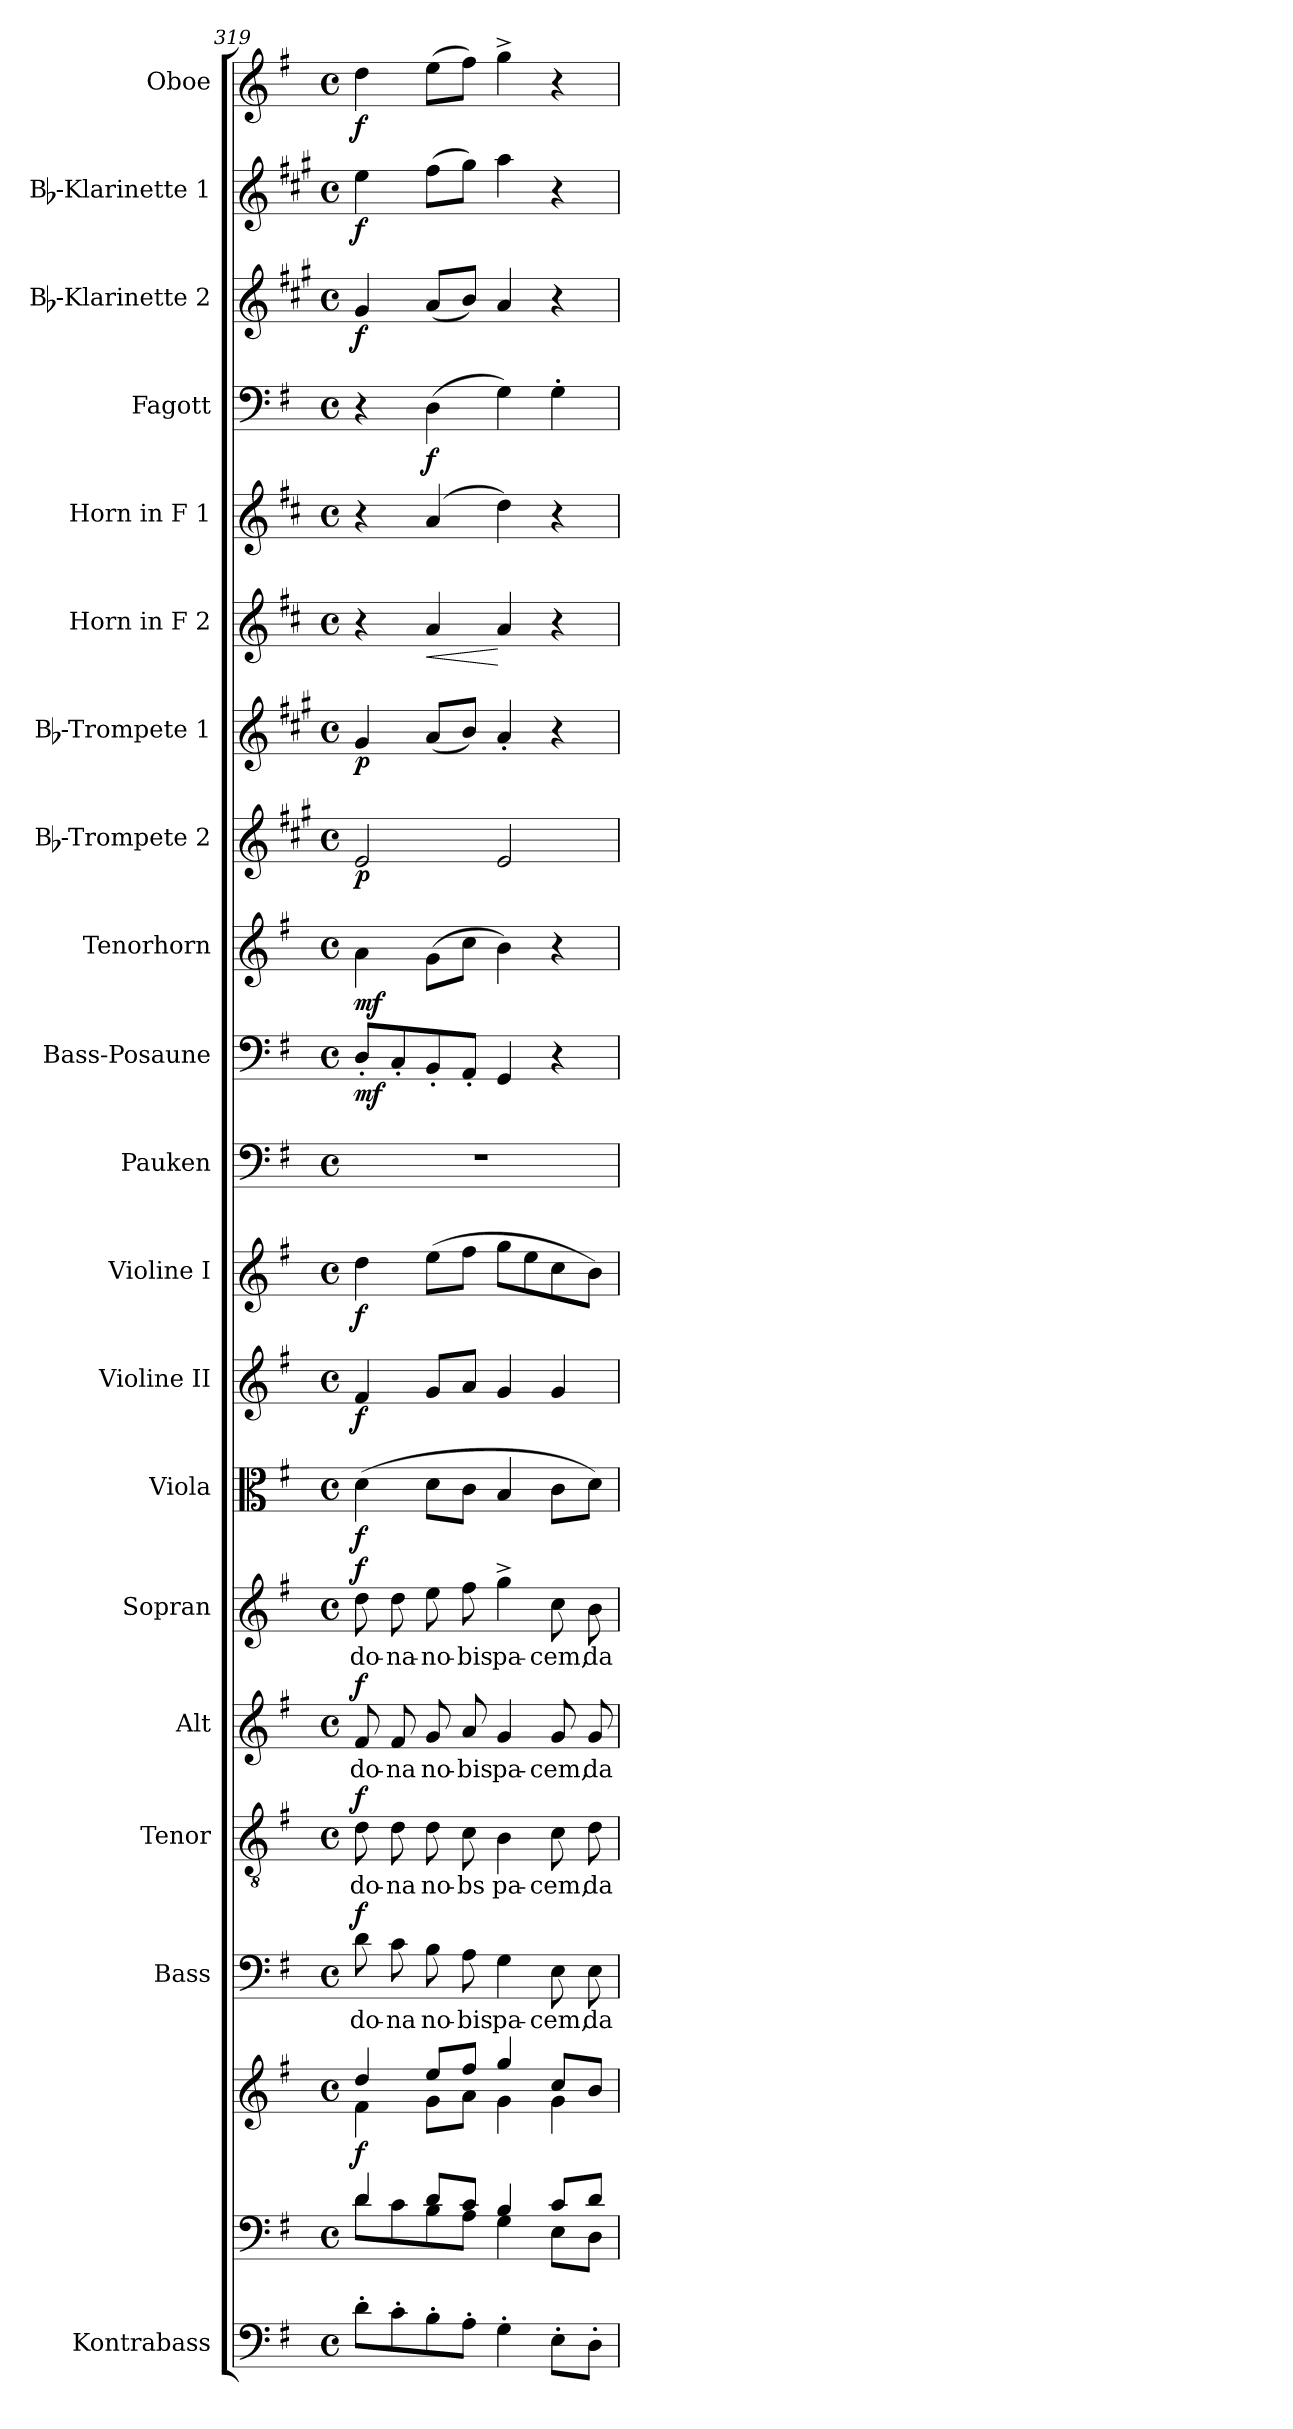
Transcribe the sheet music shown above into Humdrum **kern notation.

**kern	**kern	**kern	**dynam	**kern	**text	**dynam	**kern	**text	**dynam	**kern	**text	**dynam	**kern	**text	**dynam	**kern	**dynam	**kern	**dynam	**kern	**dynam	**kern	**kern	**dynam	**kern	**dynam	**kern	**dynam	**kern	**dynam	**kern	**dynam	**kern	**kern	**dynam	**kern	**dynam	**kern	**dynam	**kern	**dynam
*part20	*part19	*part19	*part19	*part18	*part18	*part18	*part17	*part17	*part17	*part16	*part16	*part16	*part15	*part15	*part15	*part14	*part14	*part13	*part13	*part12	*part12	*part11	*part10	*part10	*part9	*part9	*part8	*part8	*part7	*part7	*part6	*part6	*part5	*part4	*part4	*part3	*part3	*part2	*part2	*part1	*part1
*staff21	*staff20	*staff19	*staff19/20	*staff18	*staff18	*staff18	*staff17	*staff17	*staff17	*staff16	*staff16	*staff16	*staff15	*staff15	*staff15	*staff14	*staff14	*staff13	*staff13	*staff12	*staff12	*staff11	*staff10	*staff10	*staff9	*staff9	*staff8	*staff8	*staff7	*staff7	*staff6	*staff6	*staff5	*staff4	*staff4	*staff3	*staff3	*staff2	*staff2	*staff1	*staff1
*I"Kontrabass	*	*	*	*I"Bass	*	*	*I"Tenor	*	*	*I"Alt	*	*	*I"Sopran	*	*	*I"Viola	*	*I"Violine II	*	*I"Violine I	*	*I"Pauken	*I"Bass-Posaune	*	*I"Tenorhorn	*	*I"Bb-Trompete 2	*	*I"Bb-Trompete 1	*	*I"Horn in F 2	*	*I"Horn in F 1	*I"Fagott	*	*I"Bb-Klarinette 2	*	*I"Bb-Klarinette 1	*	*I"Oboe	*
*I'Kb.	*	*	*	*I'B.	*	*	*I'T.	*	*	*I'A.	*	*	*I'S.	*	*	*I'Vla.	*	*I'Vl. II	*	*I'Vl. I	*	*I'Pk.	*I'B. Pos.	*	*I'T. Hrn.	*	*I'Bb Trp. 2	*	*I'Bb Trp. 1	*	*	*	*	*I'Fg.	*	*I'Bb Kl. 2	*	*I'Bb Kl. 1	*	*I'Ob.	*
*clefF4	*clefF4	*clefG2	*	*clefF4	*	*	*clefGv2	*	*	*clefG2	*	*	*clefG2	*	*	*clefC3	*	*clefG2	*	*clefG2	*	*clefF4	*clefF4	*	*clefG2	*	*clefG2	*	*clefG2	*	*clefG2	*	*clefG2	*clefF4	*	*clefG2	*	*clefG2	*	*clefG2	*
*ITrd7c12	*	*	*	*	*	*	*	*	*	*	*	*	*	*	*	*	*	*	*	*	*	*	*	*	*ITrd8c14	*	*ITrd1c2	*	*ITrd1c2	*	*ITrd4c7	*	*ITrd4c7	*	*	*ITrd1c2	*	*ITrd1c2	*	*	*
*k[f#]	*k[f#]	*k[f#]	*	*k[f#]	*	*	*k[f#]	*	*	*k[f#]	*	*	*k[f#]	*	*	*k[f#]	*	*k[f#]	*	*k[f#]	*	*k[f#]	*k[f#]	*	*k[f#]	*	*k[f#]	*	*k[f#]	*	*k[f#]	*	*k[f#]	*k[f#]	*	*k[f#]	*	*k[f#]	*	*k[f#]	*
*G:	*G:	*G:	*	*G:	*	*	*G:	*	*	*G:	*	*	*G:	*	*	*G:	*	*G:	*	*G:	*	*G:	*G:	*	*G:	*	*G:	*	*G:	*	*G:	*	*G:	*G:	*	*G:	*	*G:	*	*G:	*
*M4/4	*M4/4	*M4/4	*	*M4/4	*	*	*M4/4	*	*	*M4/4	*	*	*M4/4	*	*	*M4/4	*	*M4/4	*	*M4/4	*	*M4/4	*M4/4	*	*M4/4	*	*M4/4	*	*M4/4	*	*M4/4	*	*M4/4	*M4/4	*	*M4/4	*	*M4/4	*	*M4/4	*
*met(c)	*met(c)	*met(c)	*	*met(c)	*	*	*met(c)	*	*	*met(c)	*	*	*met(c)	*	*	*met(c)	*	*met(c)	*	*met(c)	*	*met(c)	*met(c)	*	*met(c)	*	*met(c)	*	*met(c)	*	*met(c)	*	*met(c)	*met(c)	*	*met(c)	*	*met(c)	*	*met(c)	*
=319	=319	=319	=319	=319	=319	=319	=319	=319	=319	=319	=319	=319	=319	=319	=319	=319	=319	=319	=319	=319	=319	=319	=319	=319	=319	=319	=319	=319	=319	=319	=319	=319	=319	=319	=319	=319	=319	=319	=319	=319	=319
*	*^	*^	*	*	*	*	*	*	*	*	*	*	*	*	*	*	*	*	*	*	*	*	*	*	*	*	*	*	*	*	*	*	*	*	*	*	*	*	*	*	*
!	!	!	!	!	!LO:DY:b	!	!LO:LY:b	!LO:DY:a	!	!LO:LY:b	!LO:DY:a	!	!LO:LY:b	!LO:DY:a	!	!LO:LY:b	!LO:DY:a	!	!LO:DY:b	!	!LO:DY:b	!	!LO:DY:b	!	!	!LO:DY:b	!	!LO:DY:b	!	!LO:DY:b	!	!LO:DY:b	!	!	!	!	!	!	!LO:DY:b	!	!LO:DY:b	!	!LO:DY:b
8D'>\L	4d/	8d\L	4dd/	4f#\	f	8d\	do-	f	8d\	do-	f	8f#/	do-	f	8dd\	do-	f	(>4d\	f	4f#/	f	4dd\	f	1r	8D'</L	mf	4A\	mf	2d/	p	4f#/	p	4r	.	4r	4r	.	4f#/	f	4dd\	f	4dd\	f
!	!	!	!	!	!	!	!LO:LY:b	!	!	!LO:LY:b	!	!	!LO:LY:b	!	!	!LO:LY:b	!	!	!	!	!	!	!	!	!	!	!	!	!	!	!	!	!	!	!	!	!	!	!	!	!	!	!
8C'>\	.	8c\	.	.	.	8c\	-na	.	8d\	-na	.	8f#/	-na	.	8dd\	-na-	.	.	.	.	.	.	.	.	8C'</	.	.	.	.	.	.	.	.	.	.	.	.	.	.	.	.	.	.
!	!	!	!	!	!	!	!LO:LY:b	!	!	!LO:LY:b	!	!	!LO:LY:b	!	!	!LO:LY:b	!	!	!	!	!	!	!	!	!	!	!	!	!	!	!	!	!	!LO:HP:b	!	!	!LO:DY:b	!	!	!	!	!	!
8BB'>\	8d/L	8B\	8ee/L	8g\L	.	8B\	no-	.	8d\	no-	.	8g/	no-	.	8ee\	-no-	.	8d\L	.	8g/L	.	(>8ee\L	.	.	8BB'</	.	(>8G\L	.	.	.	(<8g/L	.	4d/	<	(4d/	(>4D\	f	(<8g/L	.	(>8ee\L	.	(>8ee\L	.
!	!	!	!	!	!	!	!LO:LY:b	!	!	!LO:LY:b	!	!	!LO:LY:b	!	!	!LO:LY:b	!	!	!	!	!	!	!	!	!	!	!	!	!	!	!	!	!	!	!	!	!	!	!	!	!	!	!
8AA'>\J	8c/J	8A\J	8ff#/J	8a\J	.	8A\	-bis	.	8c\	-bs	.	8a/	-bis	.	8ff#\	-bis	.	8c\J	.	8a/J	.	8ff#\J	.	.	8AA'</J	.	8c\J	.	.	.	8a/J)	.	.	.	.	.	.	8a/J)	.	8ff#\J)	.	8ff#\J)	.
!	!	!	!	!	!	!	!LO:LY:b	!	!	!LO:LY:b	!	!	!LO:LY:b	!	!	!LO:LY:b	!	!	!	!	!	!	!	!	!	!	!	!	!	!	!	!	!	!	!	!	!	!	!	!	!	!	!
4GG'>\	4B/	4G\	4gg/	4g\	.	4G\	pa-	.	4B\	pa-	.	4g/	pa-	.	4gg^>\	pa-	.	4B/	.	4g/	.	8gg\L	.	.	4GG/	.	4B\)	.	2d/	.	4g'</	.	4d/	[	4g\)	4G\)	.	4g/	.	4gg\	.	4gg^>\	.
.	.	.	.	.	.	.	.	.	.	.	.	.	.	.	.	.	.	.	.	.	.	8ee\	.	.	.	.	.	.	.	.	.	.	.	.	.	.	.	.	.	.	.	.	.
!	!	!	!	!	!	!	!LO:LY:b	!	!	!LO:LY:b	!	!	!LO:LY:b	!	!	!LO:LY:b	!	!	!	!	!	!	!	!	!	!	!	!	!	!	!	!	!	!	!	!	!	!	!	!	!	!	!
8EE'>\L	8c/L	8E\L	8cc/L	4g\	.	8E\	-cem,	.	8c\	-cem,	.	8g/	-cem,	.	8cc\	-cem,	.	8c\L	.	4g/	.	8cc\	.	.	4r	.	4r	.	.	.	4r	.	4r	.	4r	4G'>\	.	4r	.	4r	.	4r	.
!	!	!	!	!	!	!	!LO:LY:b	!	!	!LO:LY:b	!	!	!LO:LY:b	!	!	!LO:LY:b	!	!	!	!	!	!	!	!	!	!	!	!	!	!	!	!	!	!	!	!	!	!	!	!	!	!	!
8DD'>\J	8d/J	8D\J	8b/J	.	.	8E\	da	.	8d\	da	.	8g/	da	.	8b\	da	.	8d\J)	.	.	.	8b\J)	.	.	.	.	.	.	.	.	.	.	.	.	.	.	.	.	.	.	.	.	.
*	*v	*v	*	*	*	*	*	*	*	*	*	*	*	*	*	*	*	*	*	*	*	*	*	*	*	*	*	*	*	*	*	*	*	*	*	*	*	*	*	*	*	*	*
*	*	*v	*v	*	*	*	*	*	*	*	*	*	*	*	*	*	*	*	*	*	*	*	*	*	*	*	*	*	*	*	*	*	*	*	*	*	*	*	*	*	*	*
=	=	=	=	=	=	=	=	=	=	=	=	=	=	=	=	=	=	=	=	=	=	=	=	=	=	=	=	=	=	=	=	=	=	=	=	=	=	=	=	=	=
*-	*-	*-	*-	*-	*-	*-	*-	*-	*-	*-	*-	*-	*-	*-	*-	*-	*-	*-	*-	*-	*-	*-	*-	*-	*-	*-	*-	*-	*-	*-	*-	*-	*-	*-	*-	*-	*-	*-	*-	*-	*-
